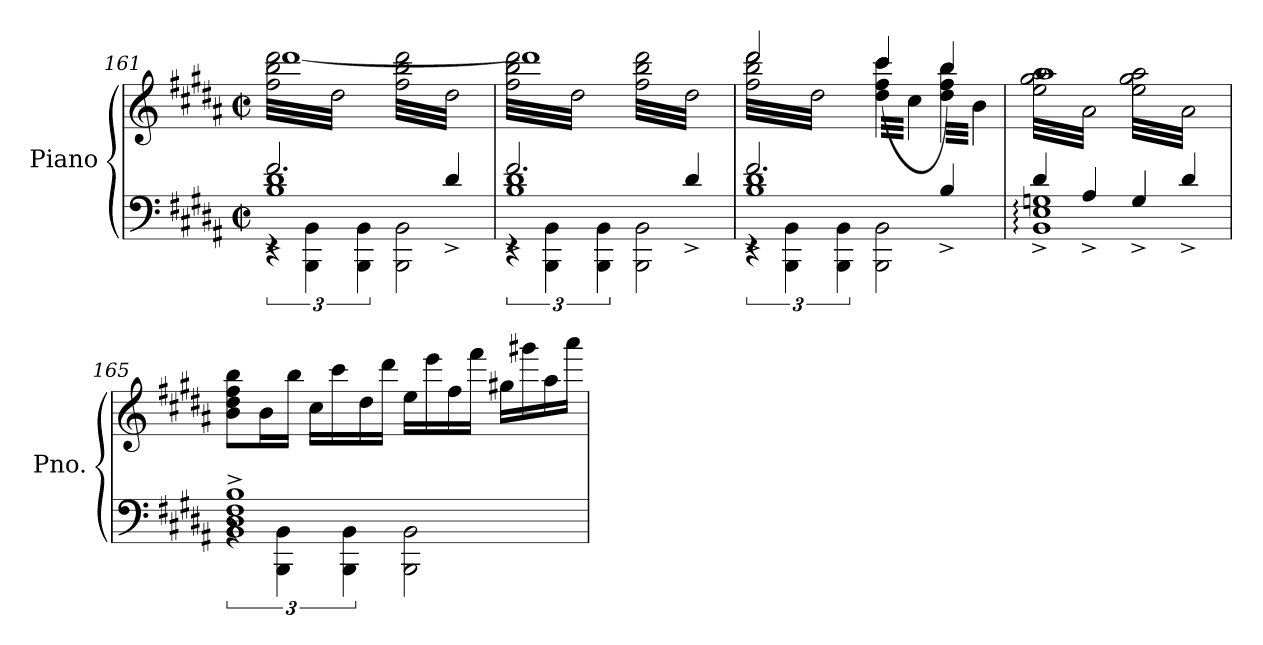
**kern	**kern
*part1	*part1
*staff2	*staff1
*I"Piano	*
*I'Pno.	*
*clefF4	*clefG2
*k[f#c#g#d#a#]	*k[f#c#g#d#a#]
*M2/2	*M2/2
*met(c|)	*met(c|)
=161	=161
*^	*^
*	*^	*	*
*	*	*	*tremolo	*
6rEE	2.f#^/	1B 1d#	32ff#\ 32bb\ 32ddd#\LLL	[1ddd#
.	.	.	32dd#\	.
.	.	.	32ff#\ 32bb\ 32ddd#\	.
.	.	.	32dd#\	.
.	.	.	32ff#\ 32bb\ 32ddd#\	.
.	.	.	32dd#\	.
6BBB\ 6BB\	.	.	.	.
.	.	.	32ff#\ 32bb\ 32ddd#\	.
.	.	.	32dd#\	.
.	.	.	32ff#\ 32bb\ 32ddd#\	.
.	.	.	32dd#\	.
.	.	.	32ff#\ 32bb\ 32ddd#\	.
6BBB\ 6BB\	.	.	.	.
.	.	.	32dd#\	.
.	.	.	32ff#\ 32bb\ 32ddd#\	.
.	.	.	32dd#\	.
.	.	.	32ff#\ 32bb\ 32ddd#\	.
.	.	.	32dd#\JJJ	.
2BBB\ 2BB\	.	.	32ff#\ 32bb\ 32ddd#\LLL	.
.	.	.	32dd#\	.
.	.	.	32ff#\ 32bb\ 32ddd#\	.
.	.	.	32dd#\	.
.	.	.	32ff#\ 32bb\ 32ddd#\	.
.	.	.	32dd#\	.
.	.	.	32ff#\ 32bb\ 32ddd#\	.
.	.	.	32dd#\	.
.	4d#^/	.	32ff#\ 32bb\ 32ddd#\	.
.	.	.	32dd#\	.
.	.	.	32ff#\ 32bb\ 32ddd#\	.
.	.	.	32dd#\	.
.	.	.	32ff#\ 32bb\ 32ddd#\	.
.	.	.	32dd#\	.
.	.	.	32ff#\ 32bb\ 32ddd#\	.
.	.	.	32dd#\JJJ	.
!!LO:LB:g=z	!!
=162	=162	=162	=162	=162
6rEE	2.f#^/	1B 1d#	32ff#\ 32bb\ 32ddd#\LLL	1ddd#]
.	.	.	32dd#\	.
.	.	.	32ff#\ 32bb\ 32ddd#\	.
.	.	.	32dd#\	.
.	.	.	32ff#\ 32bb\ 32ddd#\	.
.	.	.	32dd#\	.
6BBB\ 6BB\	.	.	.	.
.	.	.	32ff#\ 32bb\ 32ddd#\	.
.	.	.	32dd#\	.
.	.	.	32ff#\ 32bb\ 32ddd#\	.
.	.	.	32dd#\	.
.	.	.	32ff#\ 32bb\ 32ddd#\	.
6BBB\ 6BB\	.	.	.	.
.	.	.	32dd#\	.
.	.	.	32ff#\ 32bb\ 32ddd#\	.
.	.	.	32dd#\	.
.	.	.	32ff#\ 32bb\ 32ddd#\	.
.	.	.	32dd#\JJJ	.
2BBB\ 2BB\	.	.	32ff#\ 32bb\ 32ddd#\LLL	.
.	.	.	32dd#\	.
.	.	.	32ff#\ 32bb\ 32ddd#\	.
.	.	.	32dd#\	.
.	.	.	32ff#\ 32bb\ 32ddd#\	.
.	.	.	32dd#\	.
.	.	.	32ff#\ 32bb\ 32ddd#\	.
.	.	.	32dd#\	.
.	4d#^/	.	32ff#\ 32bb\ 32ddd#\	.
.	.	.	32dd#\	.
.	.	.	32ff#\ 32bb\ 32ddd#\	.
.	.	.	32dd#\	.
.	.	.	32ff#\ 32bb\ 32ddd#\	.
.	.	.	32dd#\	.
.	.	.	32ff#\ 32bb\ 32ddd#\	.
.	.	.	32dd#\JJJ	.
=163	=163	=163	=163	=163
6rEE	2.f#^/	1B 1d#	32ff#\ 32bb\ 32ddd#\LLL	2ddd#/
.	.	.	32dd#\	.
.	.	.	32ff#\ 32bb\ 32ddd#\	.
.	.	.	32dd#\	.
.	.	.	32ff#\ 32bb\ 32ddd#\	.
.	.	.	32dd#\	.
6BBB\ 6BB\	.	.	.	.
.	.	.	32ff#\ 32bb\ 32ddd#\	.
.	.	.	32dd#\	.
.	.	.	32ff#\ 32bb\ 32ddd#\	.
.	.	.	32dd#\	.
.	.	.	32ff#\ 32bb\ 32ddd#\	.
6BBB\ 6BB\	.	.	.	.
.	.	.	32dd#\	.
.	.	.	32ff#\ 32bb\ 32ddd#\	.
.	.	.	32dd#\	.
.	.	.	32ff#\ 32bb\ 32ddd#\	.
.	.	.	32dd#\JJJ	.
2BBB\ 2BB\	.	.	32dd#\ 32ff#\ 32ccc#\LLL	(>4ccc#/
.	.	.	32cc#\	.
.	.	.	32dd#\ 32ff#\ 32ccc#\	.
.	.	.	32cc#\	.
.	.	.	32dd#\ 32ff#\ 32ccc#\	.
.	.	.	32cc#\	.
.	.	.	32dd#\ 32ff#\ 32ccc#\	.
.	.	.	32cc#\JJJ	.
.	4B^/	.	32dd#\ 32ff#\ 32bb\LLL	4bb/)
.	.	.	32b\	.
.	.	.	32dd#\ 32ff#\ 32bb\	.
.	.	.	32b\	.
.	.	.	32dd#\ 32ff#\ 32bb\	.
.	.	.	32b\	.
.	.	.	32dd#\ 32ff#\ 32bb\	.
.	.	.	32b\JJJ	.
*	*v	*v	*	*
=164	=164	=164	=164
1BB: 1E: 1Gn: 1d#yy:	4d#^/	32ee\ 32gg#\ 32aa#\LLL	1aa#
.	.	32a#\	.
.	.	32ee\ 32gg#\ 32aa#\	.
.	.	32a#\	.
.	.	32ee\ 32gg#\ 32aa#\	.
.	.	32a#\	.
.	.	32ee\ 32gg#\ 32aa#\	.
.	.	32a#\	.
.	4A#i^/	32ee\ 32gg#\ 32aa#\	.
.	.	32a#\	.
.	.	32ee\ 32gg#\ 32aa#\	.
.	.	32a#\	.
.	.	32ee\ 32gg#\ 32aa#\	.
.	.	32a#\	.
.	.	32ee\ 32gg#\ 32aa#\	.
.	.	32a#\JJJ	.
.	4G^/	32ee\ 32gg#\ 32aa#\LLL	.
.	.	32a#\	.
.	.	32ee\ 32gg#\ 32aa#\	.
.	.	32a#\	.
.	.	32ee\ 32gg#\ 32aa#\	.
.	.	32a#\	.
.	.	32ee\ 32gg#\ 32aa#\	.
.	.	32a#\	.
.	4d#^/	32ee\ 32gg#\ 32aa#\	.
.	.	32a#\	.
.	.	32ee\ 32gg#\ 32aa#\	.
.	.	32a#\	.
.	.	32ee\ 32gg#\ 32aa#\	.
.	.	32a#\	.
.	.	32ee\ 32gg#\ 32aa#\	.
.	.	32a#\JJJ	.
*	*	*Xtremolo	*
*	*	*v	*v
=165	=165	=165
1BB^ 1D#^ 1F#^ 1B^	6rBB	8b\ 8dd#\ 8ff#\ 8bb\L
.	.	.
.	.	.
.	.	.
.	.	16b\L
.	.	.
.	6BBB\ 6BB\	.
.	.	16bb\JJ
.	.	.
.	.	16cc#\LL
.	.	16ccc#\
.	6BBB\ 6BB\	.
.	.	16dd#\
.	.	16ddd#\JJ
.	2BBB\ 2BB\	16ee\LL
.	.	16eee\
.	.	16ff#\
.	.	16fff#\JJ
.	.	16gg#X\LL
.	.	16ggg#X\
.	.	16aa#\
.	.	16aaa#\JJ
*v	*v	*
=	=
*-	*-
